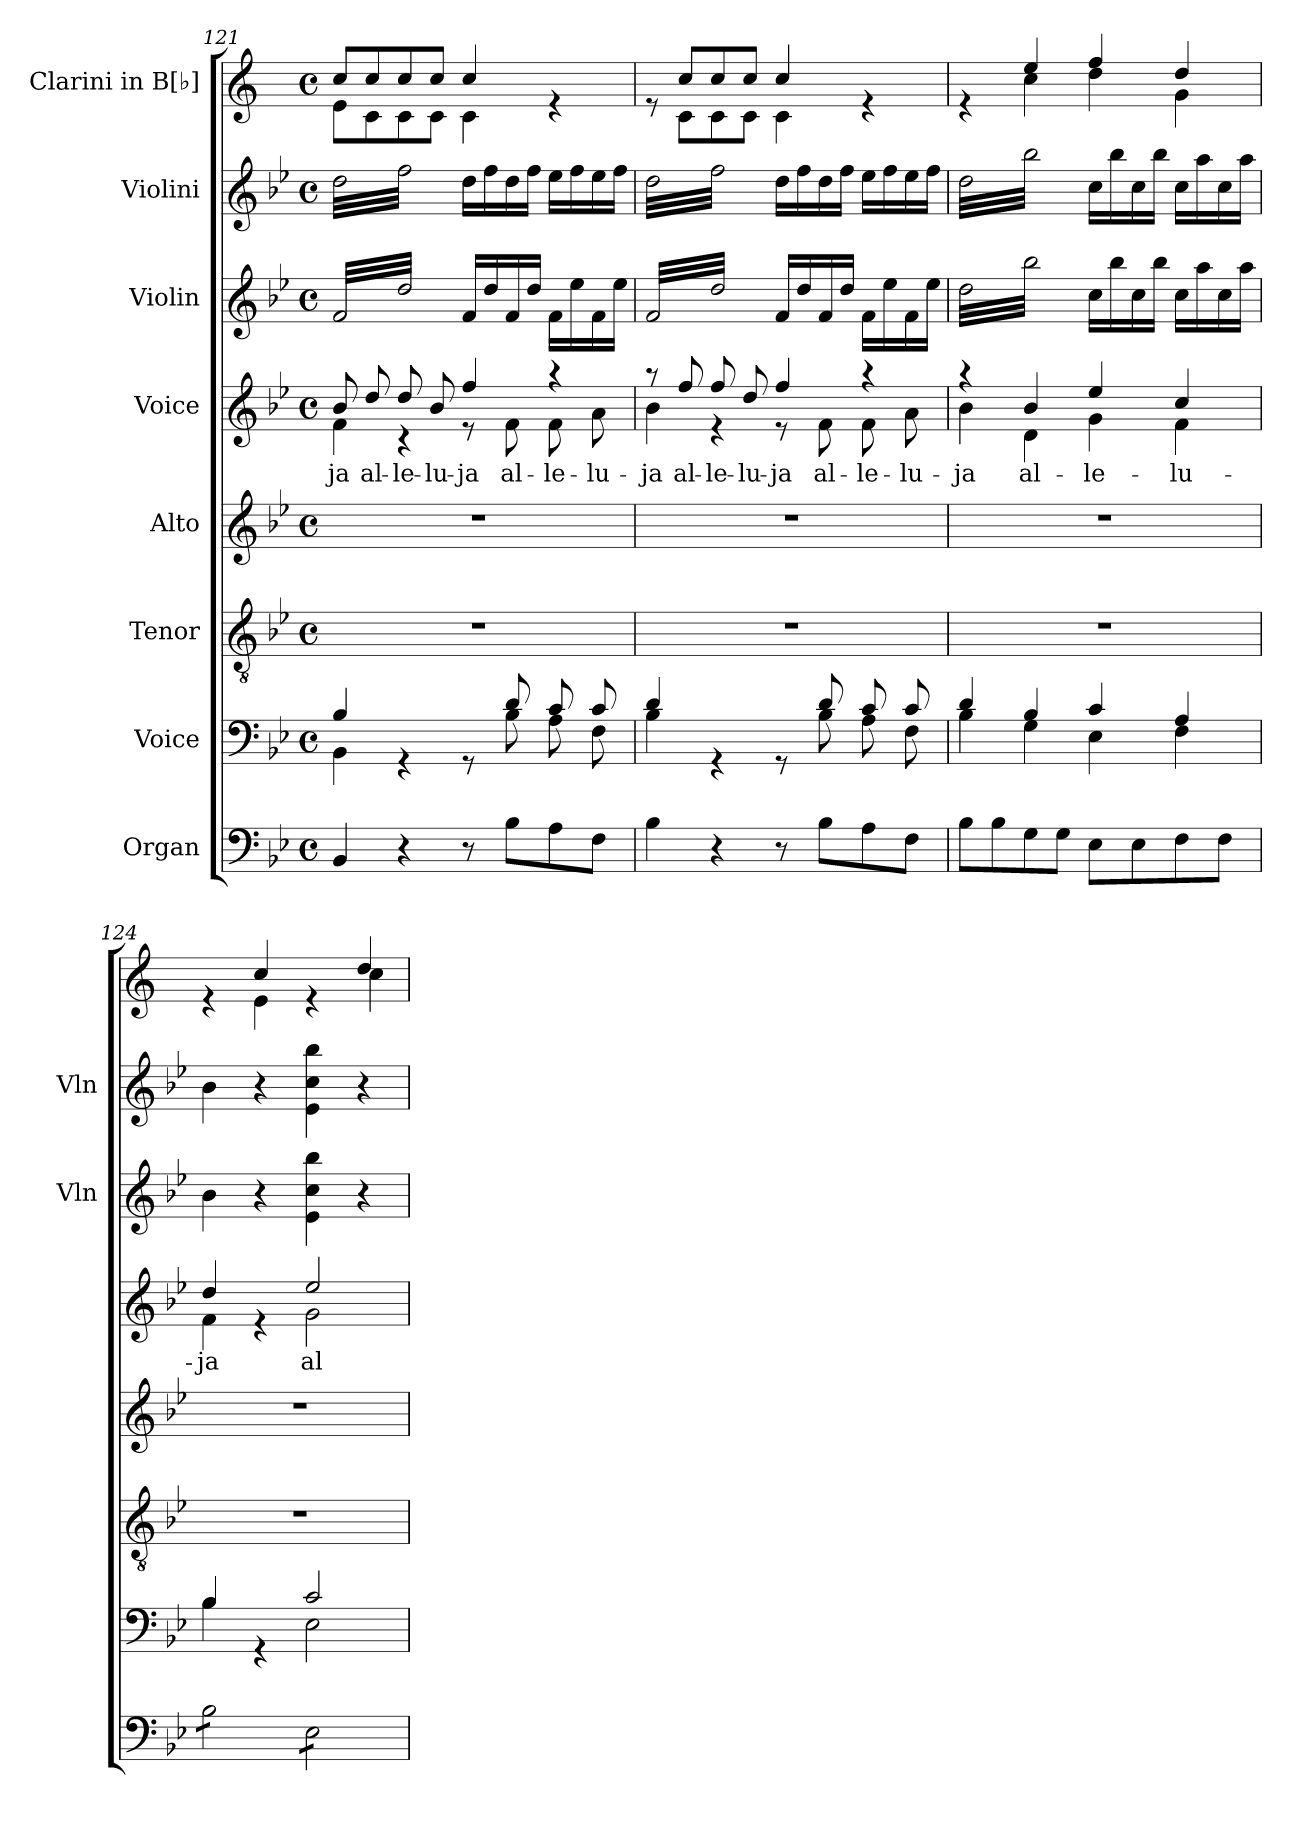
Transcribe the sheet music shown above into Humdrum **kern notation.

**kern	**kern	**kern	**kern	**kern	**text	**kern	**kern	**kern
*part8	*part7	*part6	*part5	*part4	*part4	*part3	*part2	*part1
*staff8	*staff7	*staff6	*staff5	*staff4	*staff4	*staff3	*staff2	*staff1
*I"Organ	*I"Voice	*I"Tenor	*I"Alto	*I"Voice	*	*I"Violin	*I"Violini	*I"Clarini in B[♭]
*	*	*	*	*	*	*I'Vln	*I'Vln	*
*clefF4	*clefF4	*clefGv2	*clefG2	*clefG2	*	*clefG2	*clefG2	*clefG2
*	*	*	*	*	*	*	*	*ITrd1c2
*k[b-e-]	*k[b-e-]	*k[b-e-]	*k[b-e-]	*k[b-e-]	*	*k[b-e-]	*k[b-e-]	*k[b-e-]
*M4/4	*M4/4	*M4/4	*M4/4	*M4/4	*	*M4/4	*M4/4	*M4/4
*met(c)	*met(c)	*met(c)	*met(c)	*met(c)	*	*met(c)	*met(c)	*met(c)
=121	=121	=121	=121	=121	=121	=121	=121	=121
*	*^	*	*	*	*	*	*	*
!	!	!	!	!	!	!LO:LY:b	!	!	!
*	*	*	*	*	*^	*	*	*	*^
*	*	*	*	*	*	*	*	*tremolo	*	*	*
*	*	*	*	*	*	*	*	*	*tremolo	*	*
4BB-/	4B-/	4BB-\	1r	1r	8b-/	4f\	-ja	32f/LLL	32dd\LLL	8b-/L	8d\L
.	.	.	.	.	.	.	.	32dd\	32ff\	.	.
.	.	.	.	.	.	.	.	32f/	32dd\	.	.
.	.	.	.	.	.	.	.	32dd\	32ff\	.	.
!	!	!	!	!	!	!	!LO:LY:b	!	!	!	!
.	.	.	.	.	8dd/	.	al-	32f/	32dd\	8b-/	8B-\
.	.	.	.	.	.	.	.	32dd\	32ff\	.	.
.	.	.	.	.	.	.	.	32f/	32dd\	.	.
.	.	.	.	.	.	.	.	32dd\	32ff\	.	.
!	!	!	!	!	!	!	!LO:LY:b	!	!	!	!
4r	4rGG	4.ryy	.	.	8dd/	4r	-le-	32f/	32dd\	8b-/	8B-\
.	.	.	.	.	.	.	.	32dd\	32ff\	.	.
.	.	.	.	.	.	.	.	32f/	32dd\	.	.
.	.	.	.	.	.	.	.	32dd\	32ff\	.	.
!	!	!	!	!	!	!	!LO:LY:b	!	!	!	!
.	.	.	.	.	8b-/	.	-lu-	32f/	32dd\	8b-/J	8B-\J
.	.	.	.	.	.	.	.	32dd\	32ff\	.	.
.	.	.	.	.	.	.	.	32f/	32dd\	.	.
.	.	.	.	.	.	.	.	32dd\JJJ	32ff\JJJ	.	.
*	*	*	*	*	*	*	*	*	*Xtremolo	*	*
*	*	*	*	*	*	*	*	*Xtremolo	*	*	*
!	!	!	!	!	!	!	!LO:LY:b	!	!	!	!
8r	8rGG	.	.	.	4ff/	8r	-ja	16f/LL	16dd\LL	4b-/	4B-\
.	.	.	.	.	.	.	.	.	.	.	.
.	.	.	.	.	.	.	.	16dd/	16ff\	.	.
.	.	.	.	.	.	.	.	.	.	.	.
!	!	!	!	!	!	!	!LO:LY:b	!	!	!	!
8B-\L	8d/	8B-\	.	.	.	8f\	al-	16f/	16dd\	.	.
.	.	.	.	.	.	.	.	.	.	.	.
.	.	.	.	.	.	.	.	16dd/JJ	16ff\JJ	.	.
.	.	.	.	.	.	.	.	.	.	.	.
!	!	!	!	!	!	!	!LO:LY:b	!	!	!	!
8A\	8c/	8A\	.	.	4r	8f\	-le-	16f\LL	16ee-\LL	4re	4ryy
.	.	.	.	.	.	.	.	16ee-\	16ff\	.	.
!	!	!	!	!	!	!	!LO:LY:b	!	!	!	!
8F\J	8c/	8F\	.	.	.	8a\	-lu-	16f\	16ee-\	.	.
.	.	.	.	.	.	.	.	16ee-\JJ	16ff\JJ	.	.
=122	=122	=122	=122	=122	=122	=122	=122	=122	=122	=122	=122
!	!	!	!	!	!	!	!LO:LY:b	!	!	!	!
*	*	*	*	*	*	*	*	*tremolo	*	*	*
*	*	*	*	*	*	*	*	*	*tremolo	*	*
4B-\	4d/	4B-\	1r	1r	8r	4b-\	-ja	32f/LLL	32dd\LLL	8re	8ryy
.	.	.	.	.	.	.	.	32dd\	32ff\	.	.
.	.	.	.	.	.	.	.	32f/	32dd\	.	.
.	.	.	.	.	.	.	.	32dd\	32ff\	.	.
!	!	!	!	!	!	!	!LO:LY:b	!	!	!	!
.	.	.	.	.	8ff/	.	al-	32f/	32dd\	8b-/L	8B-\L
.	.	.	.	.	.	.	.	32dd\	32ff\	.	.
.	.	.	.	.	.	.	.	32f/	32dd\	.	.
.	.	.	.	.	.	.	.	32dd\	32ff\	.	.
!	!	!	!	!	!	!	!LO:LY:b	!	!	!	!
4r	4rGG	4.ryy	.	.	8ff/	4r	-le-	32f/	32dd\	8b-/	8B-\
.	.	.	.	.	.	.	.	32dd\	32ff\	.	.
.	.	.	.	.	.	.	.	32f/	32dd\	.	.
.	.	.	.	.	.	.	.	32dd\	32ff\	.	.
!	!	!	!	!	!	!	!LO:LY:b	!	!	!	!
.	.	.	.	.	8dd/	.	-lu-	32f/	32dd\	8b-/J	8B-\J
.	.	.	.	.	.	.	.	32dd\	32ff\	.	.
.	.	.	.	.	.	.	.	32f/	32dd\	.	.
.	.	.	.	.	.	.	.	32dd\JJJ	32ff\JJJ	.	.
*	*	*	*	*	*	*	*	*	*Xtremolo	*	*
*	*	*	*	*	*	*	*	*Xtremolo	*	*	*
!	!	!	!	!	!	!	!LO:LY:b	!	!	!	!
8r	8rGG	.	.	.	4ff/	8r	-ja	16f/LL	16dd\LL	4b-/	4B-\
.	.	.	.	.	.	.	.	.	.	.	.
.	.	.	.	.	.	.	.	16dd/	16ff\	.	.
.	.	.	.	.	.	.	.	.	.	.	.
!	!	!	!	!	!	!	!LO:LY:b	!	!	!	!
8B-\L	8d/	8B-\	.	.	.	8f\	al-	16f/	16dd\	.	.
.	.	.	.	.	.	.	.	.	.	.	.
.	.	.	.	.	.	.	.	16dd/JJ	16ff\JJ	.	.
.	.	.	.	.	.	.	.	.	.	.	.
!	!	!	!	!	!	!	!LO:LY:b	!	!	!	!
8A\	8c/	8A\	.	.	4r	8f\	-le-	16f\LL	16ee-\LL	4re	4ryy
.	.	.	.	.	.	.	.	16ee-\	16ff\	.	.
!	!	!	!	!	!	!	!LO:LY:b	!	!	!	!
8F\J	8c/	8F\	.	.	.	8a\	-lu-	16f\	16ee-\	.	.
.	.	.	.	.	.	.	.	16ee-\JJ	16ff\JJ	.	.
!!LO:PB:g=z	!!
=123	=123	=123	=123	=123	=123	=123	=123	=123	=123	=123	=123
!	!	!	!	!	!	!	!LO:LY:b	!	!	!	!
*	*	*	*	*	*	*	*	*tremolo	*	*	*
*	*	*	*	*	*	*	*	*	*tremolo	*	*
8B-\L	4d/	4B-\	1r	1r	4r	4b-\	-ja	32dd\LLL	32dd\LLL	4re	4ryy
.	.	.	.	.	.	.	.	32bb-\	32bb-\	.	.
.	.	.	.	.	.	.	.	32dd\	32dd\	.	.
.	.	.	.	.	.	.	.	32bb-\	32bb-\	.	.
8B-\	.	.	.	.	.	.	.	32dd\	32dd\	.	.
.	.	.	.	.	.	.	.	32bb-\	32bb-\	.	.
.	.	.	.	.	.	.	.	32dd\	32dd\	.	.
.	.	.	.	.	.	.	.	32bb-\	32bb-\	.	.
!	!	!	!	!	!	!	!LO:LY:b	!	!	!	!
8G\	4B-/	4G\	.	.	4b-/	4d\	al-	32dd\	32dd\	4dd/	4b-\
.	.	.	.	.	.	.	.	32bb-\	32bb-\	.	.
.	.	.	.	.	.	.	.	32dd\	32dd\	.	.
.	.	.	.	.	.	.	.	32bb-\	32bb-\	.	.
8G\J	.	.	.	.	.	.	.	32dd\	32dd\	.	.
.	.	.	.	.	.	.	.	32bb-\	32bb-\	.	.
.	.	.	.	.	.	.	.	32dd\	32dd\	.	.
.	.	.	.	.	.	.	.	32bb-\JJJ	32bb-\JJJ	.	.
*	*	*	*	*	*	*	*	*	*Xtremolo	*	*
*	*	*	*	*	*	*	*	*Xtremolo	*	*	*
!	!	!	!	!	!	!	!LO:LY:b	!	!	!	!
8E-\L	4c/	4E-\	.	.	4ee-/	4g\	-le-	16cc\LL	16cc\LL	4ee-/	4cc\
.	.	.	.	.	.	.	.	.	.	.	.
.	.	.	.	.	.	.	.	16bb-\	16bb-\	.	.
.	.	.	.	.	.	.	.	.	.	.	.
8E-\	.	.	.	.	.	.	.	16cc\	16cc\	.	.
.	.	.	.	.	.	.	.	.	.	.	.
.	.	.	.	.	.	.	.	16bb-\JJ	16bb-\JJ	.	.
.	.	.	.	.	.	.	.	.	.	.	.
!	!	!	!	!	!	!	!LO:LY:b	!	!	!	!
8F\	4A/	4F\	.	.	4cc/	4f\	-lu-	16cc\LL	16cc\LL	4cc/	4f\
.	.	.	.	.	.	.	.	16aa\	16aa\	.	.
8F\J	.	.	.	.	.	.	.	16cc\	16cc\	.	.
.	.	.	.	.	.	.	.	16aa\JJ	16aa\JJ	.	.
=124	=124	=124	=124	=124	=124	=124	=124	=124	=124	=124	=124
!	!	!	!	!	!	!	!LO:LY:b	!	!	!	!
*tremolo	*	*	*	*	*	*	*	*	*	*	*
8B-\L	4B-/	4B-\	1r	1r	4dd/	4f\	-ja	4b-\	4b-\	4re	4ryy
8B-\	.	.	.	.	.	.	.	.	.	.	.
8B-\	4rGG	4ryy	.	.	4re	4ryy	.	4r	4r	4b-/	4d\
8B-\J	.	.	.	.	.	.	.	.	.	.	.
!	!	!	!	!	!	!	!LO:LY:b	!	!	!	!
8E-\L	2c/	2E-\	.	.	2ee-/	2g\	al-	4e-\ 4cc\ 4bb-\	4e-\ 4cc\ 4bb-\	4re	4ryy
8E-\	.	.	.	.	.	.	.	.	.	.	.
8E-\	.	.	.	.	.	.	.	4r	4r	4cc/	4b-\
8E-\J	.	.	.	.	.	.	.	.	.	.	.
*Xtremolo	*	*	*	*	*	*	*	*	*	*	*
*	*v	*v	*	*	*v	*v	*	*	*	*v	*v
=	=	=	=	=	=	=	=	=
*-	*-	*-	*-	*-	*-	*-	*-	*-
